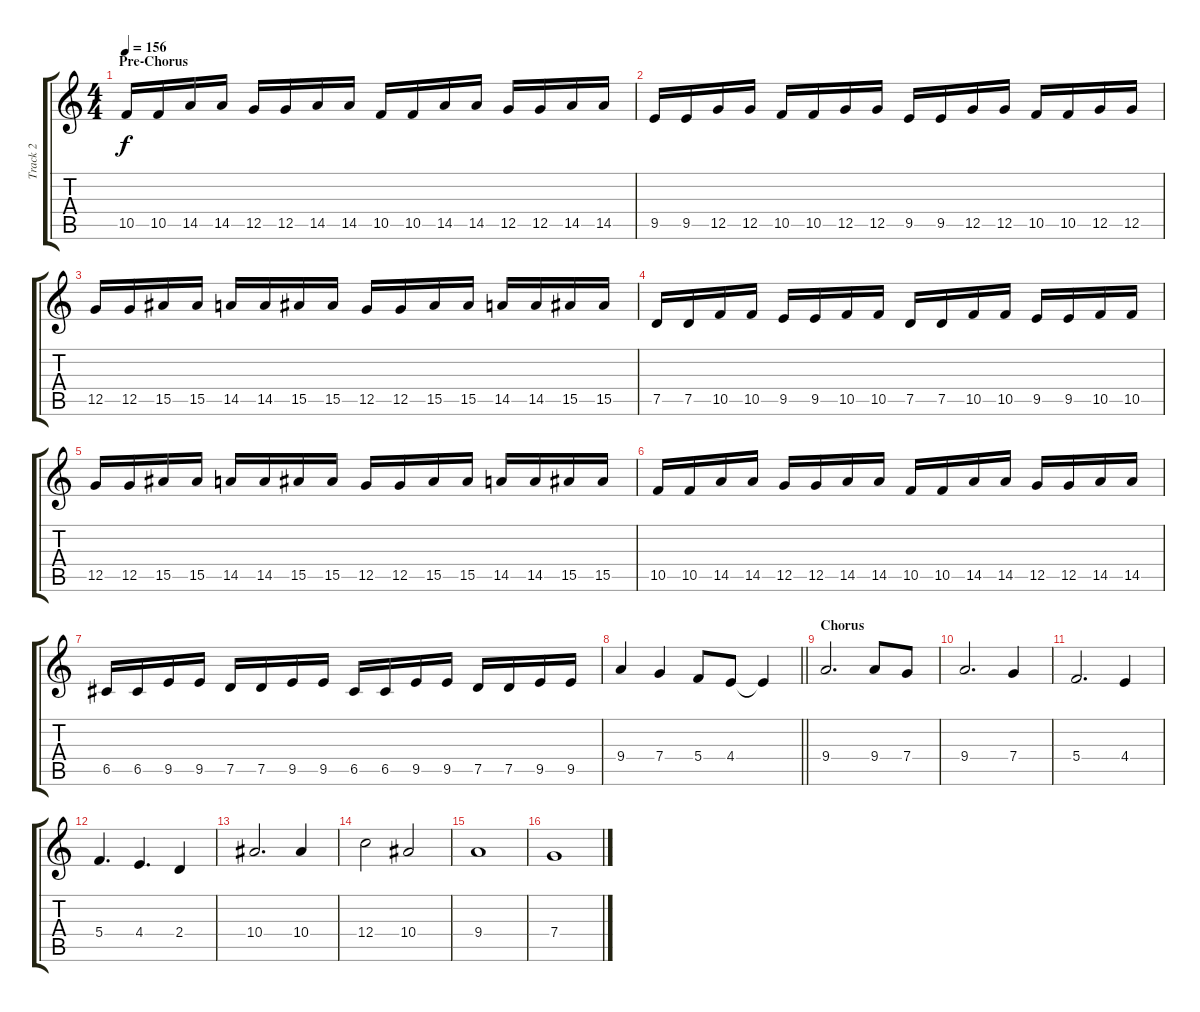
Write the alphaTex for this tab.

\track ("Track 2" "Track 2") {instrument distortionguitar}
\staff {score tabs}
\tuning (D4 A3 F3 C3 G2 D2) {hide}
\ts (4 4)
\section ("" "Pre-Chorus")
\tempo 156
\clef g2
\ks c
10.5.16{dy f} 10.5.16 14.5.16 14.5.16 12.5.16 12.5.16 14.5.16 14.5.16 10.5.16 10.5.16 14.5.16 14.5.16 12.5.16 12.5.16 14.5.16 14.5.16 |
9.5.16 9.5.16 12.5.16 12.5.16 10.5.16 10.5.16 12.5.16 12.5.16 9.5.16 9.5.16 12.5.16 12.5.16 10.5.16 10.5.16 12.5.16 12.5.16 |
12.5.16 12.5.16 15.5.16 15.5.16 14.5.16 14.5.16 15.5.16 15.5.16 12.5.16 12.5.16 15.5.16 15.5.16 14.5.16 14.5.16 15.5.16 15.5.16 |
7.5.16 7.5.16 10.5.16 10.5.16 9.5.16 9.5.16 10.5.16 10.5.16 7.5.16 7.5.16 10.5.16 10.5.16 9.5.16 9.5.16 10.5.16 10.5.16 |
12.5.16 12.5.16 15.5.16 15.5.16 14.5.16 14.5.16 15.5.16 15.5.16 12.5.16 12.5.16 15.5.16 15.5.16 14.5.16 14.5.16 15.5.16 15.5.16 |
10.5.16 10.5.16 14.5.16 14.5.16 12.5.16 12.5.16 14.5.16 14.5.16 10.5.16 10.5.16 14.5.16 14.5.16 12.5.16 12.5.16 14.5.16 14.5.16 |
6.5.16 6.5.16 9.5.16 9.5.16 7.5.16 7.5.16 9.5.16 9.5.16 6.5.16 6.5.16 9.5.16 9.5.16 7.5.16 7.5.16 9.5.16 9.5.16 |
\barLineRight lightlight
9.4.4 7.4.4 5.4.8 4.4.8 4.4{t}.4 |
\section ("" "Chorus")
9.4.2{d} 9.4.8 7.4.8 |
9.4.2{d} 7.4.4 |
5.4.2{d} 4.4.4 |
5.4.4{d} 4.4.4{d} 2.4.4 |
10.4.2{d} 10.4.4 |
12.4.2 10.4.2 |
9.4.1 |
7.4.1
